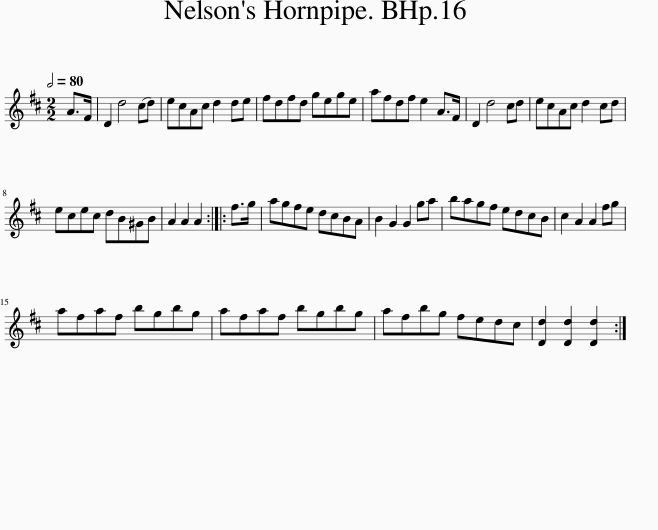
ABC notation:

X:1
L:1/8
Q:1/2=80
M:2/2
I:linebreak $
K:D
V:1 treble
V:1
 A>F | D2 d4 (cd) | ecAc d2 de | fdfd gege | afdf e2 A>F | %5
 D2 d4 cd | ecAc d2 cd |$ ecec dB^GB | A2 A2 A2 :: f>g | %10
 agfe dcBA | B2 G2 G2 ga | bagf edcB | c2 A2 A2 fg |$ afaf bgbg | %15
 afaf bgbg | afbg fedc | [Dd]2 [Dd]2 [Dd]2 :| %18
